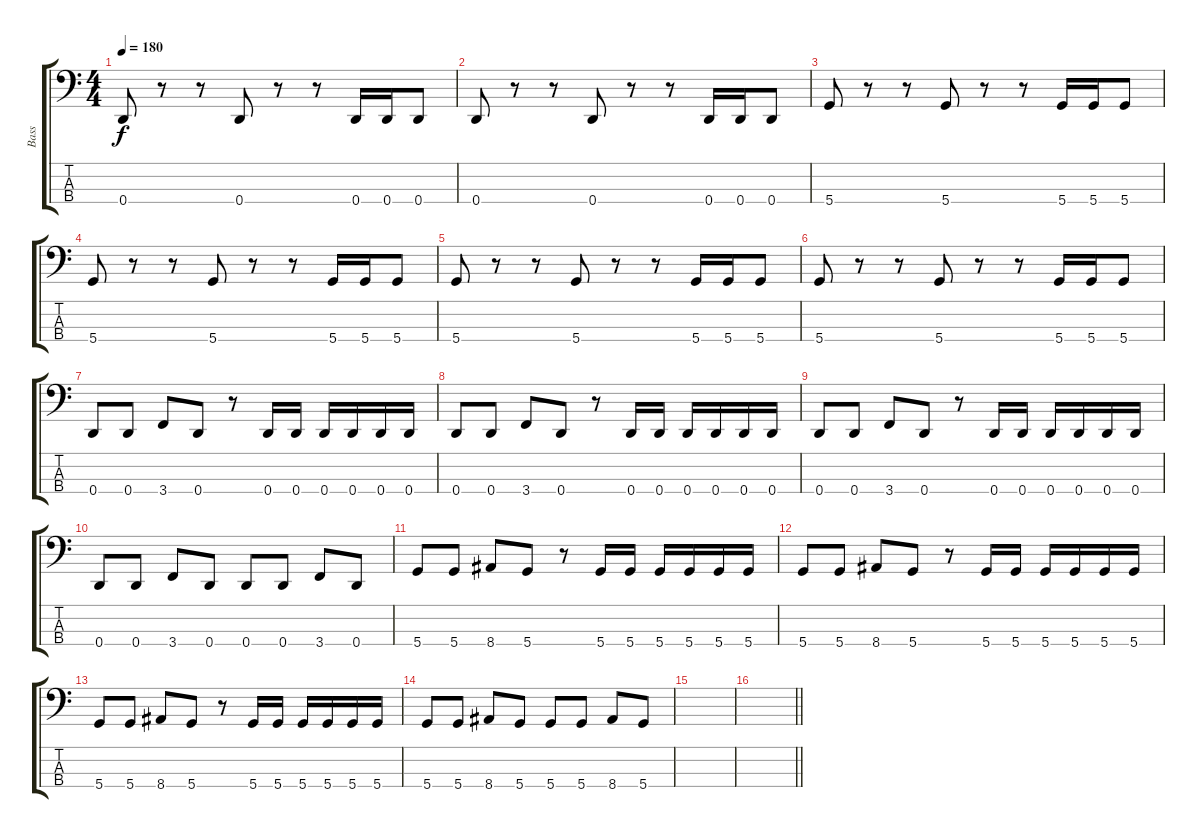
\track ("Bass" "Bass") {instrument electricbassfinger}
\staff {score tabs}
\tuning (G2 D2 A1 D1) {hide}
\ts (4 4)
\tempo 180
\clef f4
\ks c
0.4.8{dy f} r.8 r.8 0.4.8 r.8 r.8 0.4.16 0.4.16 0.4.8 |
0.4.8 r.8 r.8 0.4.8 r.8 r.8 0.4.16 0.4.16 0.4.8 |
5.4.8 r.8 r.8 5.4.8 r.8 r.8 5.4.16 5.4.16 5.4.8 |
5.4.8 r.8 r.8 5.4.8 r.8 r.8 5.4.16 5.4.16 5.4.8 |
5.4.8 r.8 r.8 5.4.8 r.8 r.8 5.4.16 5.4.16 5.4.8 |
5.4.8 r.8 r.8 5.4.8 r.8 r.8 5.4.16 5.4.16 5.4.8 |
0.4.8 0.4.8 3.4.8 0.4.8 r.8 0.4.16 0.4.16 0.4.16 0.4.16 0.4.16 0.4.16 |
0.4.8 0.4.8 3.4.8 0.4.8 r.8 0.4.16 0.4.16 0.4.16 0.4.16 0.4.16 0.4.16 |
0.4.8 0.4.8 3.4.8 0.4.8 r.8 0.4.16 0.4.16 0.4.16 0.4.16 0.4.16 0.4.16 |
0.4.8 0.4.8 3.4.8 0.4.8 0.4.8 0.4.8 3.4.8 0.4.8 |
5.4.8 5.4.8 8.4.8 5.4.8 r.8 5.4.16 5.4.16 5.4.16 5.4.16 5.4.16 5.4.16 |
5.4.8 5.4.8 8.4.8 5.4.8 r.8 5.4.16 5.4.16 5.4.16 5.4.16 5.4.16 5.4.16 |
5.4.8 5.4.8 8.4.8 5.4.8 r.8 5.4.16 5.4.16 5.4.16 5.4.16 5.4.16 5.4.16 |
5.4.8 5.4.8 8.4.8 5.4.8 5.4.8 5.4.8 8.4.8 5.4.8 |
|
\barLineRight lightlight
